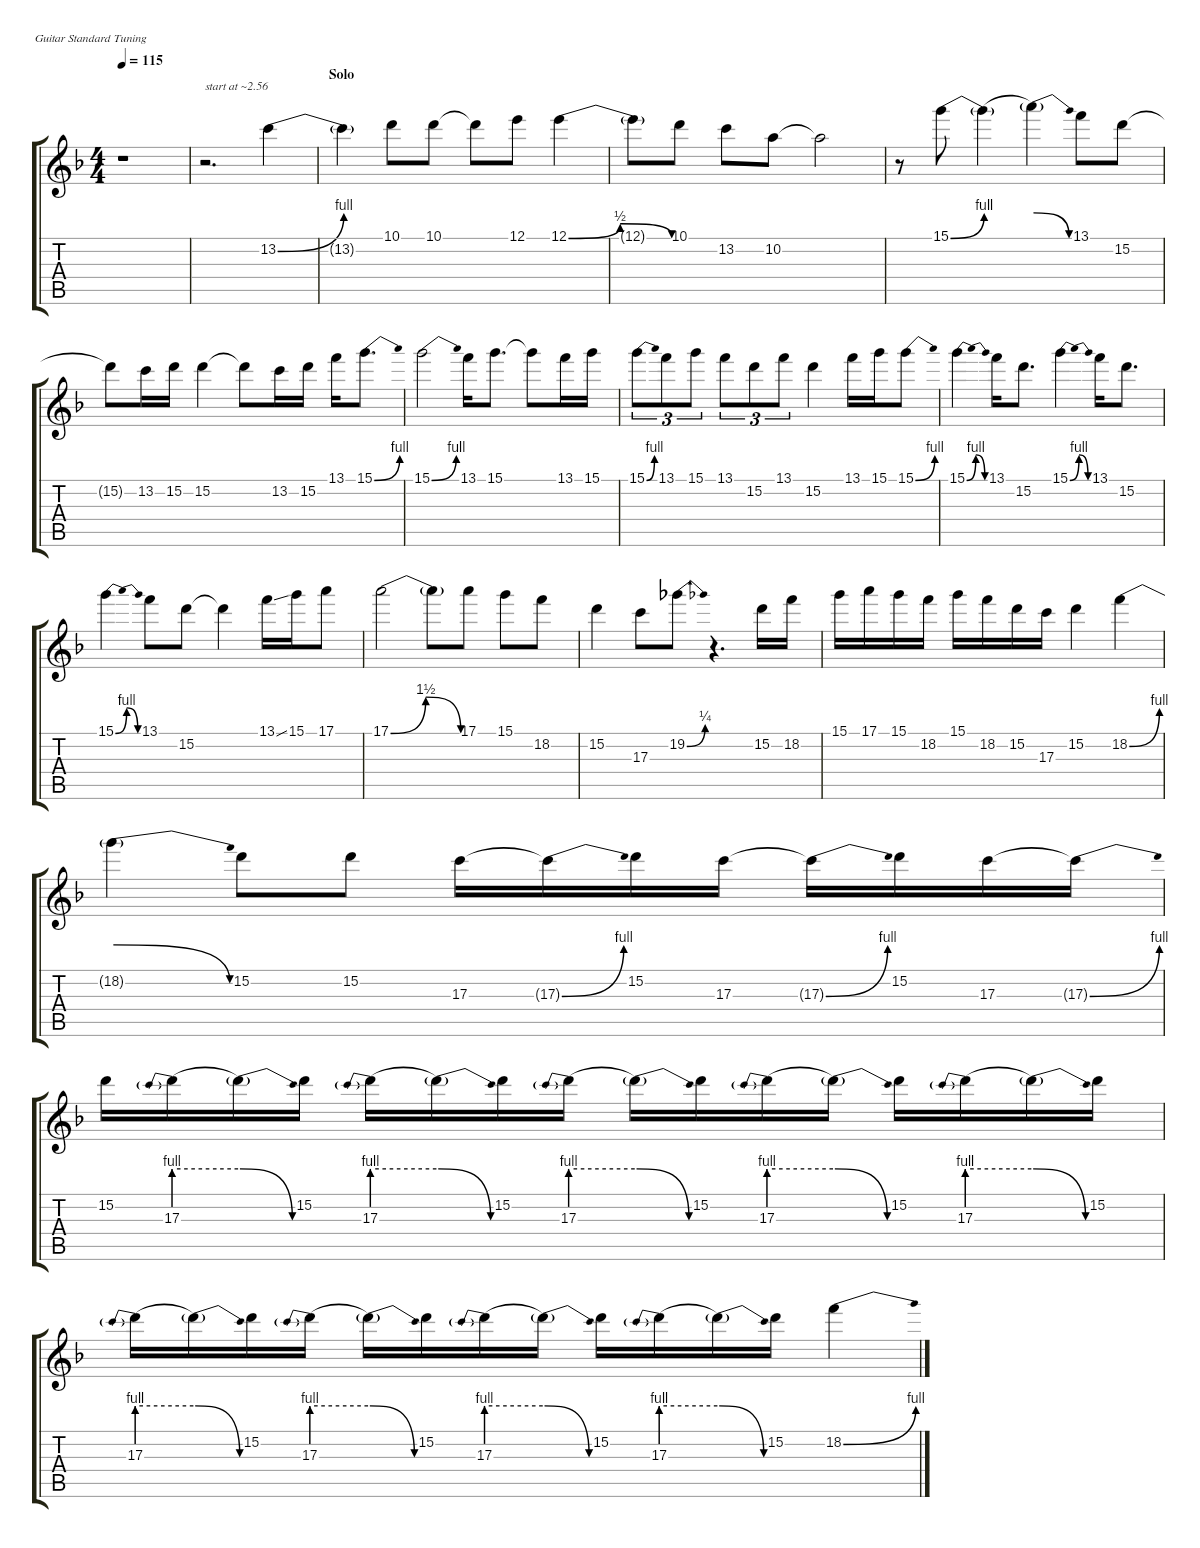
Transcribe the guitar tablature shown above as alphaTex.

\hideDynamics
\bracketExtendMode groupsimilarinstruments
\singleTrackTrackNamePolicy hidden
\multiTrackTrackNamePolicy hidden
\firstSystemTrackNameOrientation horizontal
\otherSystemsTrackNameOrientation horizontal
\chordDiagramsInScore
\defaultBarNumberDisplay Hide
\track ("Guitar 1 Clapton" "E-Gt") {instrument distortionguitar}
\staff {score tabs}
\tuning (E4 B3 G3 D3 A2 E2)
\ts (4 4)
\tempo 115
\clef g2
\ks dminor
r.1{dy mf instrument distortionguitar} |
r.2{d txt "start at ~2.56"} 13.2{be (bend 0 0 15 4)}.4 |
\section ("" "Solo")
13.2{be (hold 0 0 60 0) t}.4 10.1.8 10.1.8 10.1{t}.8 12.1.8 12.1{be (bendrelease 0 0 11.4 2 16.2 2 30 0)}.4 |
12.1{t}.8 10.1.8 13.2.8 10.2.8 10.2{t}.2 |
r.8 15.1{be (bend 0 0 15 4)}.8 15.1{be (hold 0 0 60 0) t}.4 15.1{be (release 30 4 45.6 0) t}.4 13.1.8 15.2.8 |
15.2{t}.8 13.2.16 15.2.16 15.2.4 15.2{t}.8 13.2.16 15.2.16 13.1.16 15.1{be (bend 0 0 15 4)}.8{d} |
15.1{be (bend 0 0 15 4)}.2 13.1.16 15.1.8{d} 15.1{t}.8 13.1.16 15.1.16 |
15.1{be (bend 0 0 15 4)}.8{tu (3 2)} 13.1.8{tu (3 2)} 15.1.8{tu (3 2)} 13.1.8{tu (3 2)} 15.2.8{tu (3 2)} 13.1.8{tu (3 2)} 15.2.4 13.1.16 15.1.16 15.1{be (bend 0 0 15 4)}.8 |
15.1{be (bendrelease 0 0 18 4 18 4 47.4 0)}.4 13.1.16 15.2.8{d} 15.1{be (bendrelease 0 0 18 4 18 4 47.4 0)}.4 13.1.16 15.2.8{d} |
15.1{be (bendrelease 0 0 18 4 18 4 47.4 0)}.4 13.1.8 15.2.8 15.2{t}.4 13.1{ss}.16 15.1.16 17.1.8 |
17.1{be (bendrelease 0 0 10.2 6 20.4 6 59.4 0)}.2 17.1{t}.8 17.1.8 15.1.8 18.2.8 |
15.2.4 17.3.8 19.2{be (bend 0 0 15 1)}.8 r.4{d} 15.2.16 18.2.16 |
15.1.16 17.1.16 15.1.16 18.2.16 15.1.16 18.2.16 15.2.16 17.3.16 15.2.4 18.2{be (bend 0 0 15 4)}.4 |
18.2{be (release 13.799999999999999 4 30 0) t}.4 15.2.8 15.2.8 17.3.16 17.3{be (bend 0 0 15 4) t}.16 15.2.16 17.3.16 17.3{be (bend 0 0 15 4) t}.16 15.2.16 17.3.16 17.3{be (bend 0 0 15 4) t}.16 |
15.2.16 17.3{be (prebend 0 4 60 4)}.16 17.3{be (release 0 4 15 0) t}.16 15.2.16 17.3{be (prebend 0 4 60 4)}.16 17.3{be (release 0 4 15 0) t}.16 15.2.16 17.3{be (prebend 0 4 60 4)}.16 17.3{be (release 0 4 15 0) t}.16 15.2.16 17.3{be (prebend 0 4 60 4)}.16 17.3{be (release 0 4 15 0) t}.16 15.2.16 17.3{be (prebend 0 4 60 4)}.16 17.3{be (release 0 4 15 0) t}.16 15.2.16 |
17.3{be (prebend 0 4 60 4)}.16 17.3{be (release 0 4 15 0) t}.16 15.2.16 17.3{be (prebend 0 4 60 4)}.16 17.3{be (release 0 4 15 0) t}.16 15.2.16 17.3{be (prebend 0 4 60 4)}.16 17.3{be (release 0 4 15 0) t}.16 15.2.16 17.3{be (prebend 0 4 60 4)}.16 17.3{be (release 0 4 15 0) t}.16 15.2.16 18.2{be (bend 0 0 15 4)}.4
